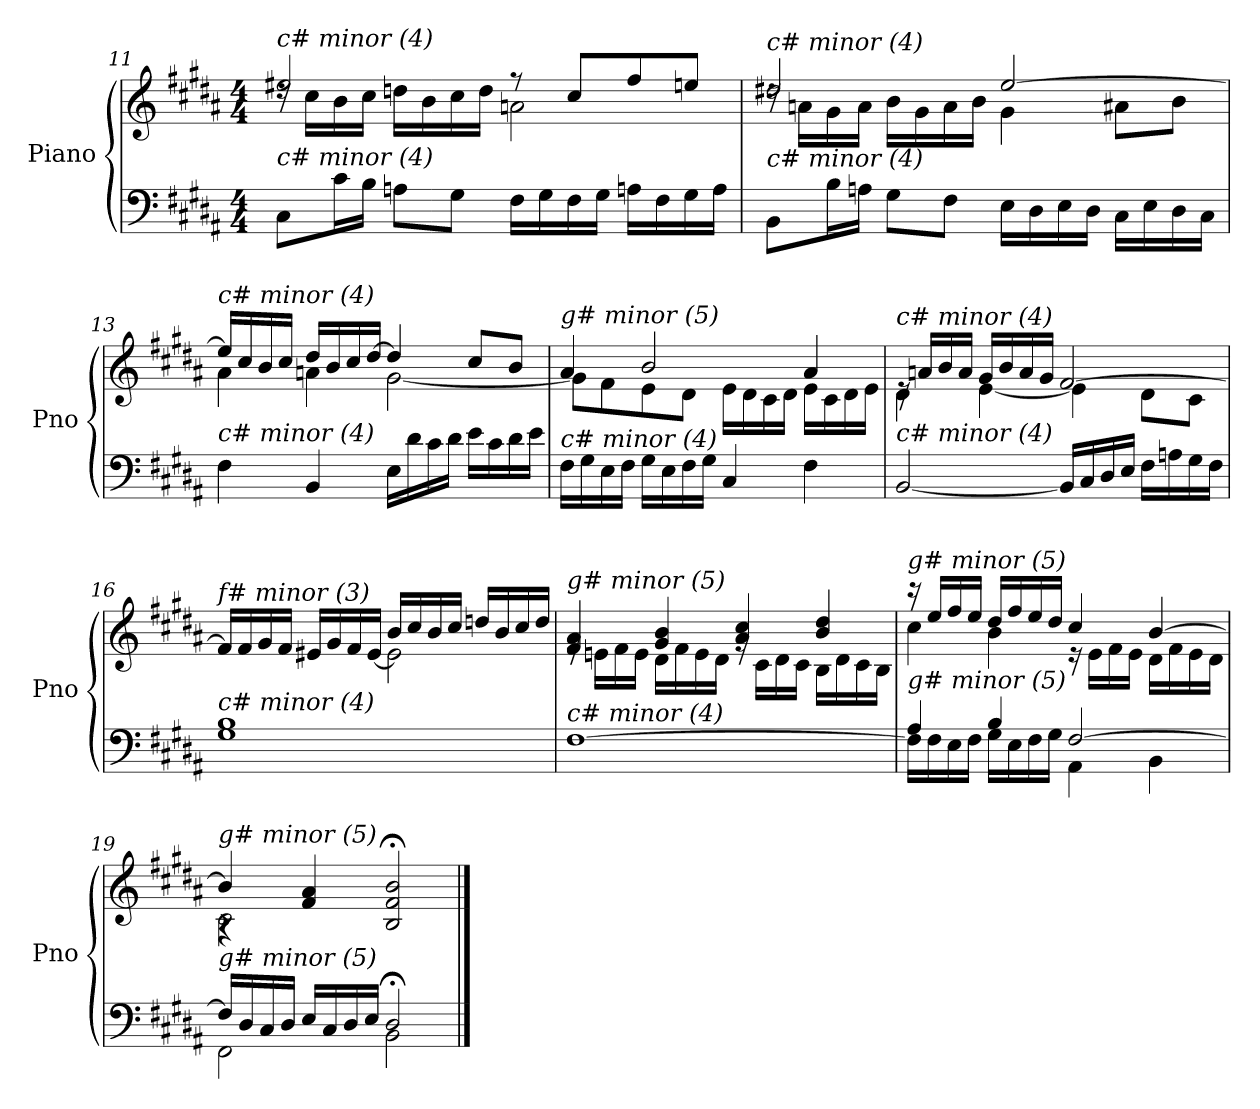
**kern	**kern
*part1	*part1
*staff2	*staff1
*I"Piano	*
*I'Pno	*
*clefF4	*clefG2
*k[f#c#g#d#a#]	*k[f#c#g#d#a#]
*M4/4	*M4/4
=11	=11
*	*^
!	!LO:TX:i:t=c# minor (4)	!
!LO:TX:i:t=c# minor (4)	!	!
8C#\L	2ee#X/	16rdd
.	.	16cc#\LL
16c#\L	.	16b\
16B\JJ	.	16cc#\JJ
8An\L	.	16ddn\LL
.	.	16b\
8G#\J	.	16cc#\
.	.	16dd\JJ
16F#\LL	8r	2an\
16G#\	.	.
16F#\	8cc#/L	.
16G#\JJ	.	.
16An\LL	8ff#/	.
16F#\	.	.
16G#\	8een/J	.
16A\JJ	.	.
=12	=12	=12
!	!LO:TX:i:t=c# minor (4)	!
!LO:TX:i:t=c# minor (4)	!	!
8BB\L	2dd#X/	16rdd
.	.	16an\LL
16B\L	.	16g#\
16An\JJ	.	16a\JJ
8G#\L	.	16b\LL
.	.	16g#\
8F#\J	.	16a\
.	.	16b\JJ
16E\LL	[2ee/	4g#\
16D#\	.	.
16E\	.	.
16D#\JJ	.	.
16C#\LL	.	8a#X\L
16E\	.	.
16D#\	.	8b\J
16C#\JJ	.	.
!!LO:LB:g=z	!!
=13	=13	=13
!	!LO:TX:i:t=c# minor (4)	!
!LO:TX:i:t=c# minor (4)	!	!
4F#\	16ee/LL]	4a#\
.	16cc#/	.
.	16b/	.
.	16cc#/JJ	.
4BB/	16dd#/LL	4an\
.	16b/	.
.	16cc#/	.
.	[16dd#/JJ	.
16E\LL	4dd#/]	[2g#\
16d#\	.	.
16c#\	.	.
16d#\JJ	.	.
16e\LL	8cc#/L	.
16c#\	.	.
16d#\	8b/J	.
16e\JJ	.	.
=14	=14	=14
!	!LO:TX:i:t=g# minor (5)	!
!LO:TX:i:t=c# minor (4)	!	!
16F#\LL	4a#/	8g#\L]
16G#\	.	.
16E\	.	8f#\
16F#\JJ	.	.
16G#\LL	2b/	8e\
16E\	.	.
16F#\	.	8d#\J
16G#\JJ	.	.
4C#/	.	16e\LL
.	.	16d#\
.	.	16c#\
.	.	16d#\JJ
4F#\	4a#/	16e\LL
.	.	16c#\
.	.	16d#\
.	.	16e\JJ
=15	=15	=15
!	!LO:TX:i:t=c# minor (4)	!
!LO:TX:i:t=c# minor (4)	!	!
[2BB/	16re	4d#\
.	16an/LL	.
.	16b/	.
.	16a/JJ	.
.	16g#/LL	[4e\
.	16b/	.
.	16a/	.
.	16g#/JJ	.
16BB/LL]	[2f#/	4e\]
16C#/	.	.
16D#/	.	.
16E/JJ	.	.
16F#\LL	.	8d#\L
16An\	.	.
16G#\	.	8c#\J
16F#\JJ	.	.
!!LO:PB:g=z	!!
=16	=16	=16
*^	*	*
!	!	!LO:TX:i:t=f# minor (3)	!
!LO:TX:i:t=c# minor (4)	!	!	!
2ryy	1G# 1B	16f#/LL]	2ryy
.	.	16f#/	.
.	.	16g#/	.
.	.	16f#/JJ	.
.	.	16e#X/LL	.
.	.	16g#/	.
.	.	16f#/	.
.	.	[16e#/JJ	.
2ryy	.	2e#\]	16b/LL
.	.	.	16cc#/
.	.	.	16b/
.	.	.	16cc#/JJ
.	.	.	16ddn/LL
.	.	.	16b/
.	.	.	16cc#/
.	.	.	16dd/JJ
*v	*v	*	*
=17	=17	=17
!	!LO:TX:i:t=g# minor (5)	!
!LO:TX:i:t=c# minor (4)	!	!
[1F#	4f#/ 4a#/	16rg
.	.	16en\LL
.	.	16f#\
.	.	16e\JJ
.	4g#/ 4b/	16d#\LL
.	.	16f#\
.	.	16e\
.	.	16d#\JJ
.	4a#/ 4cc#/	16rg
.	.	16c#\LL
.	.	16d#\
.	.	16c#\JJ
.	4b/ 4dd#/	16B\LL
.	.	16d#\
.	.	16c#\
.	.	16B\JJ
!!LO:LB:g=z	!!
=18	=18	=18
*^	*	*
!	!	!LO:TX:i:t=g# minor (5)	!
!LO:TX:i:t=g# minor (5)	!	!	!
16F#\LL]	4A#/	16r	4cc#\
16F#\	.	16ee/LL	.
16E\	.	16ff#/	.
16F#\JJ	.	16ee/JJ	.
16G#\LL	4B/	16dd#/LL	4b\
16E\	.	16ff#/	.
16F#\	.	16ee/	.
16G#\JJ	.	16dd#/JJ	.
[2F#/	4AA#\	4cc#/	16r
.	.	.	16e\LL
.	.	.	16f#\
.	.	.	16e\JJ
.	4BB\	[4b/	16d#\LL
.	.	.	16f#\
.	.	.	16e\
.	.	.	16d#\JJ
=19	=19	=19	=19
*^	*^	*	*^
!	!	!	!	!LO:TX:i:t=g# minor (5)	!	!
!LO:TX:i:t=g# minor (5)	!	!	!	!	!	!
2ryy	4ryy	16F#/LL]	2FF#\	4b/]	2c#\	4rA
.	.	16D#/	.	.	.	.
.	.	16C#/	.	.	.	.
.	.	16D#/JJ	.	.	.	.
.	2.ryy	16E/LL	.	4f#/ 4a#/	.	2.ryy
.	.	16C#/	.	.	.	.
.	.	16D#/	.	.	.	.
.	.	16E/JJ	.	.	.	.
2ryy	.	2D#/	2BB;\	2B/;< 2f#/;< 2b/;<	2ryy	.
*v	*v	*v	*v	*	*	*
*	*v	*v	*v
==	==
*-	*-
